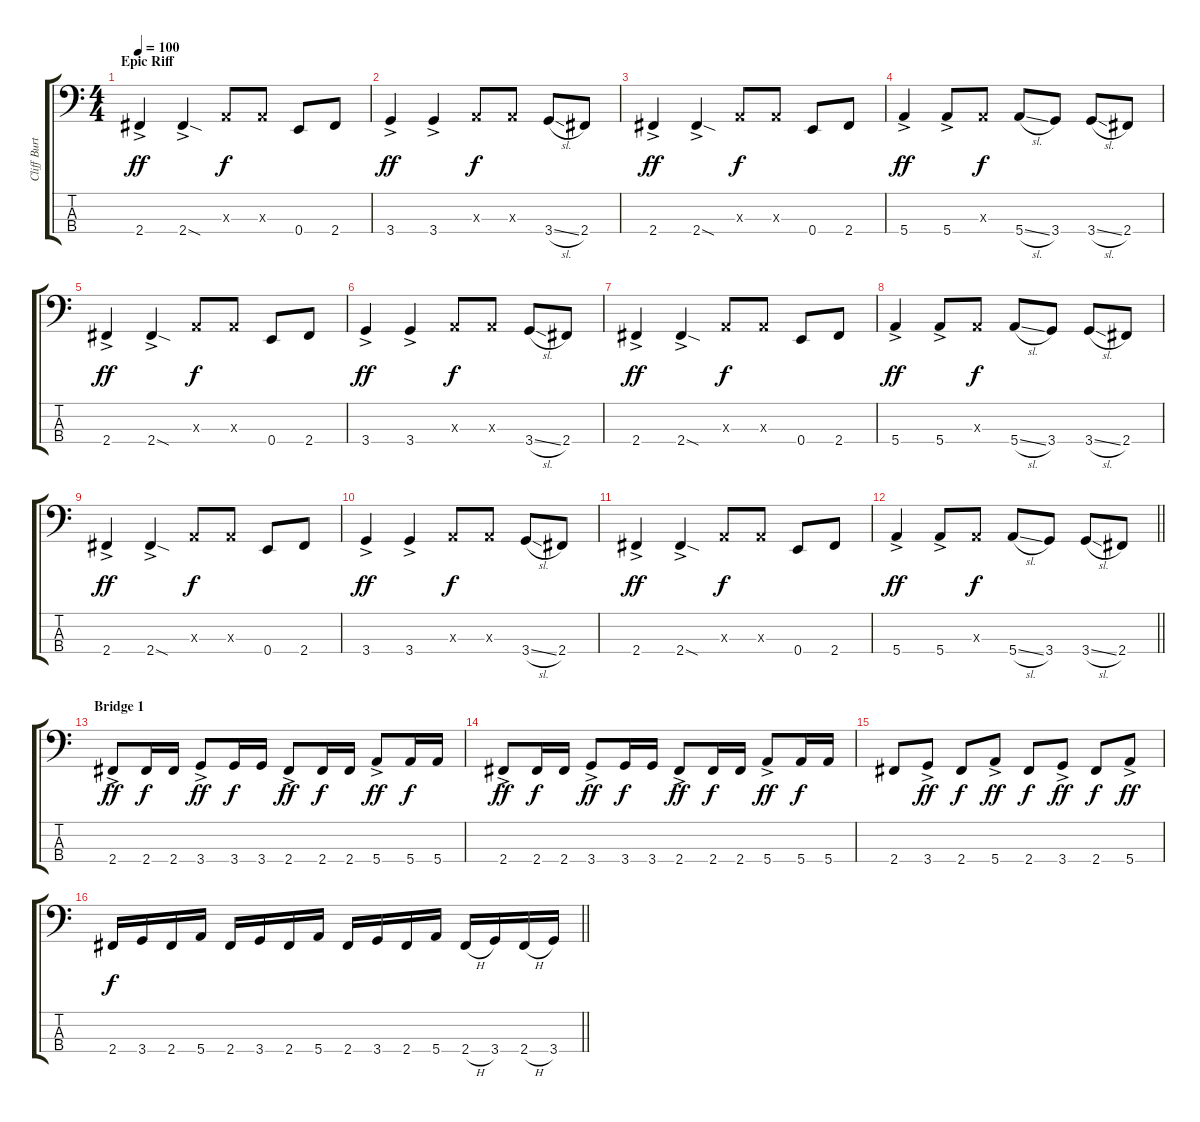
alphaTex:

\track ("Cliff Burton" "Cliff Burt") {instrument electricbassfinger}
\staff {score tabs}
\tuning (G2 D2 A1 E1) {hide}
\ts (4 4)
\section ("" "Epic Riff")
\tempo 100
\clef f4
\ks c
2.4{ac}.4{dy ff} 2.4{sod ac}.4 0.3{x}.8{dy f} 0.3{x}.8 0.4.8 2.4.8 |
3.4{ac}.4{dy ff} 3.4{ac}.4 0.3{x}.8{dy f} 0.3{x}.8 3.4{sl}.8 2.4.8 |
2.4{ac}.4{dy ff} 2.4{sod ac}.4 0.3{x}.8{dy f} 0.3{x}.8 0.4.8 2.4.8 |
5.4{ac}.4{dy ff} 5.4{ac}.8 0.3{x}.8{dy f} 5.4{sl}.8 3.4.8 3.4{sl}.8 2.4.8 |
2.4{ac}.4{dy ff} 2.4{sod ac}.4 0.3{x}.8{dy f} 0.3{x}.8 0.4.8 2.4.8 |
3.4{ac}.4{dy ff} 3.4{ac}.4 0.3{x}.8{dy f} 0.3{x}.8 3.4{sl}.8 2.4.8 |
2.4{ac}.4{dy ff} 2.4{sod ac}.4 0.3{x}.8{dy f} 0.3{x}.8 0.4.8 2.4.8 |
5.4{ac}.4{dy ff} 5.4{ac}.8 0.3{x}.8{dy f} 5.4{sl}.8 3.4.8 3.4{sl}.8 2.4.8 |
2.4{ac}.4{dy ff} 2.4{sod ac}.4 0.3{x}.8{dy f} 0.3{x}.8 0.4.8 2.4.8 |
3.4{ac}.4{dy ff} 3.4{ac}.4 0.3{x}.8{dy f} 0.3{x}.8 3.4{sl}.8 2.4.8 |
2.4{ac}.4{dy ff} 2.4{sod ac}.4 0.3{x}.8{dy f} 0.3{x}.8 0.4.8 2.4.8 |
\barLineRight lightlight
5.4{ac}.4{dy ff} 5.4{ac}.8 0.3{x}.8{dy f} 5.4{sl}.8 3.4.8 3.4{sl}.8 2.4.8 |
\section ("" "Bridge 1")
2.4{ac}.8{dy ff} 2.4.16{dy f} 2.4.16 3.4{ac}.8{dy ff} 3.4.16{dy f} 3.4.16 2.4{ac}.8{dy ff} 2.4.16{dy f} 2.4.16 5.4{ac}.8{dy ff} 5.4.16{dy f} 5.4.16 |
2.4{ac}.8{dy ff} 2.4.16{dy f} 2.4.16 3.4{ac}.8{dy ff} 3.4.16{dy f} 3.4.16 2.4{ac}.8{dy ff} 2.4.16{dy f} 2.4.16 5.4{ac}.8{dy ff} 5.4.16{dy f} 5.4.16 |
2.4.8 3.4{ac}.8{dy ff} 2.4.8{dy f} 5.4{ac}.8{dy ff} 2.4.8{dy f} 3.4{ac}.8{dy ff} 2.4.8{dy f} 5.4{ac}.8{dy ff} |
\barLineRight lightlight
2.4.16{dy f} 3.4.16 2.4.16 5.4.16 2.4.16 3.4.16 2.4.16 5.4.16 2.4.16 3.4.16 2.4.16 5.4.16 2.4{h}.16 3.4.16 2.4{h}.16 3.4.16
